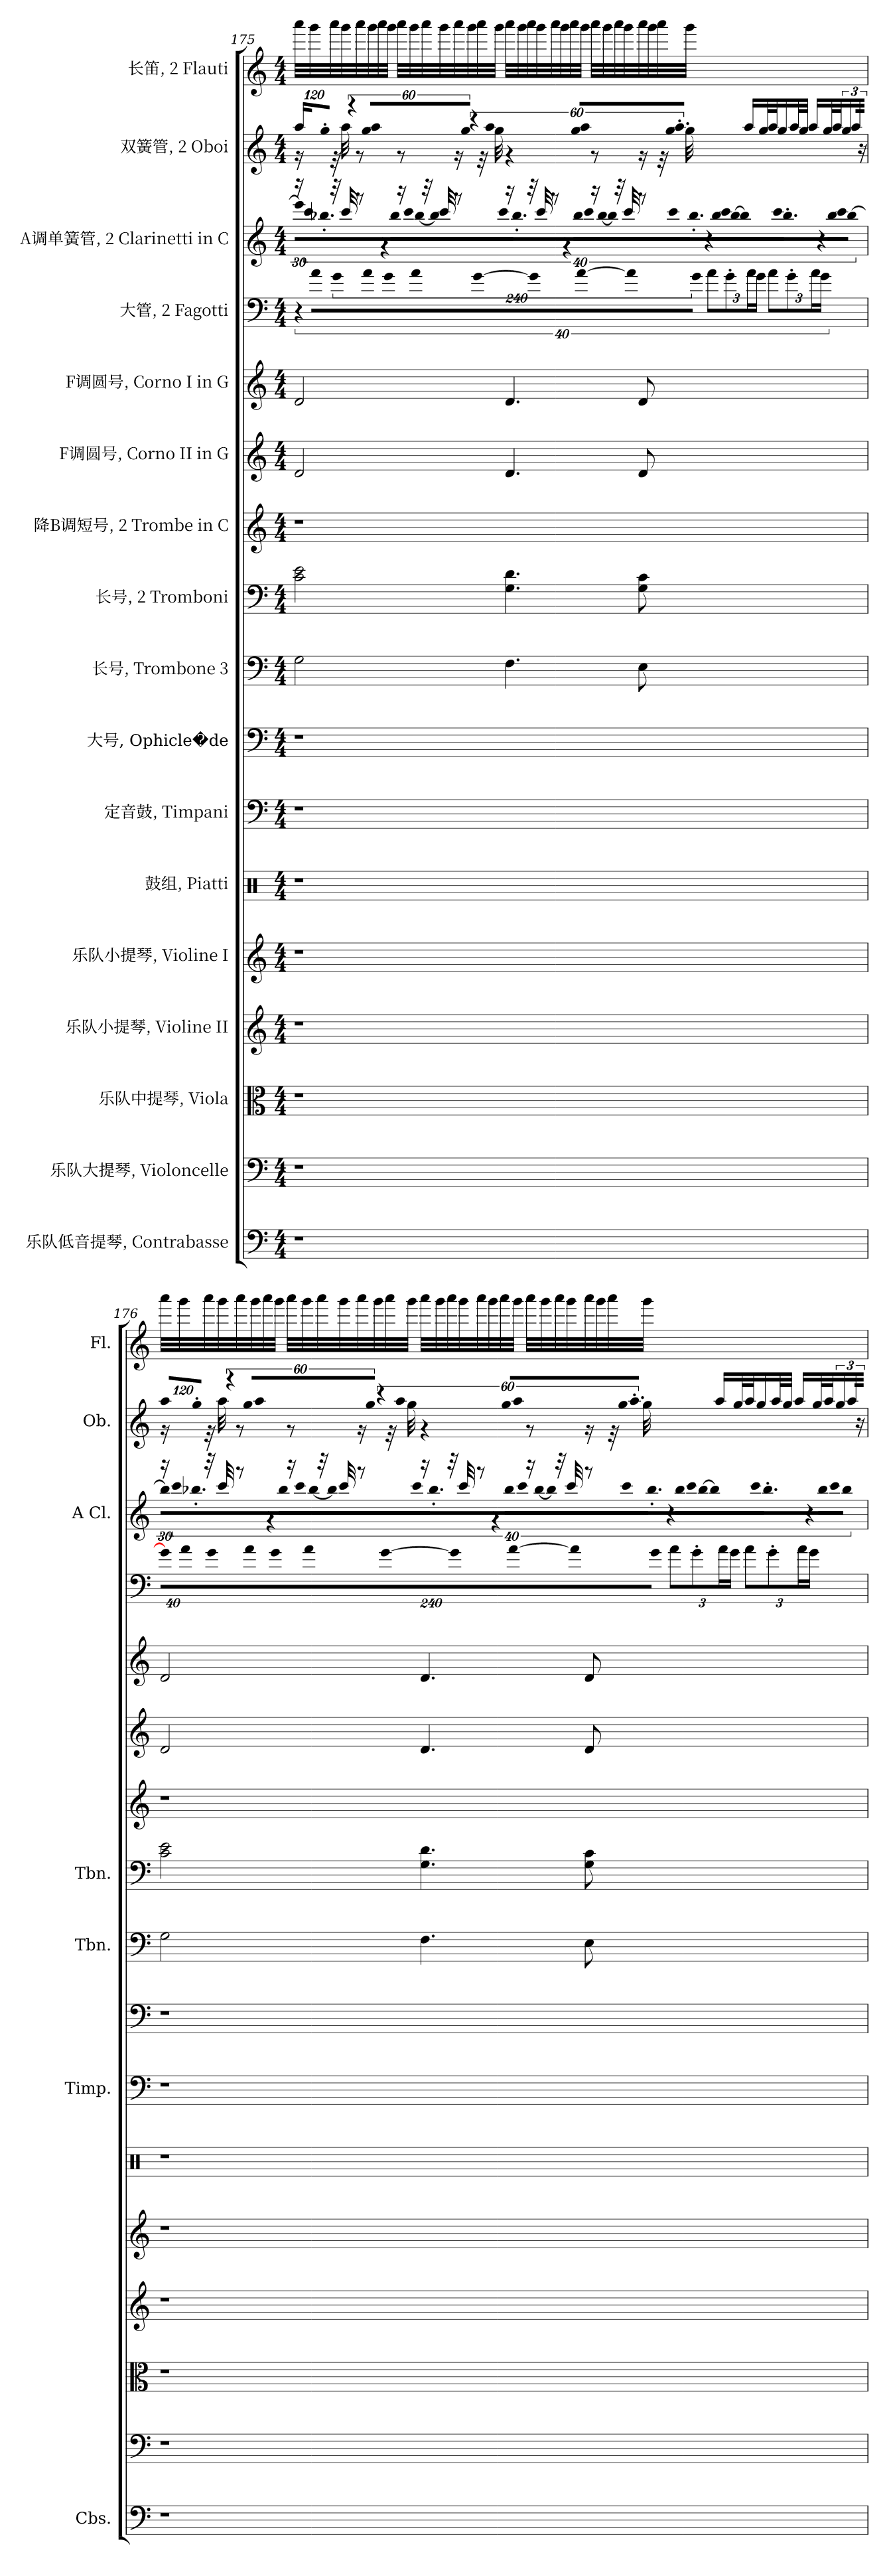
**kern	**kern	**kern	**kern	**kern	**kern	**kern	**kern	**kern	**kern	**kern	**kern	**kern	**kern	**kern	**kern	**kern
*part17	*part16	*part15	*part14	*part13	*part12	*part11	*part10	*part9	*part8	*part7	*part6	*part5	*part4	*part3	*part2	*part1
*staff17	*staff16	*staff15	*staff14	*staff13	*staff12	*staff11	*staff10	*staff9	*staff8	*staff7	*staff6	*staff5	*staff4	*staff3	*staff2	*staff1
*I"乐队低音提琴, Contrabasse	*I"乐队大提琴, Violoncelle	*I"乐队中提琴, Viola	*I"乐队小提琴, Violine II	*I"乐队小提琴, Violine I	*I"鼓组, Piatti	*I"定音鼓, Timpani	*I"大号, Ophicle�de	*I"长号, Trombone 3	*I"长号, 2 Tromboni	*I"降B调短号, 2 Trombe in C	*I"F调圆号, Corno II in G	*I"F调圆号, Corno I in G	*I"大管, 2 Fagotti	*I"A调单簧管, 2 Clarinetti in C	*I"双簧管, 2 Oboi	*I"长笛, 2 Flauti
*I'Cbs.	*	*	*	*	*	*I'Timp.	*	*I'Tbn.	*I'Tbn.	*	*	*	*	*I'A Cl.	*I'Ob.	*I'Fl.
!!LO:PB:g=z
*clefF4	*clefF4	*clefC3	*clefG2	*clefG2	*clefX	*clefF4	*clefF4	*clefF4	*clefF4	*clefG2	*clefG2	*clefG2	*clefF4	*clefG2	*clefG2	*clefG2
*ITrd7c12	*	*	*	*	*	*	*	*	*	*ITrd1c2	*ITrd4c7	*ITrd4c7	*	*ITrd2c3	*	*
*k[]	*k[]	*k[]	*k[]	*k[]	*k[]	*k[]	*k[]	*k[]	*k[]	*k[b-e-]	*k[b-]	*k[b-]	*k[]	*k[f#c#g#]	*k[]	*k[]
*M4/4	*M4/4	*M4/4	*M4/4	*M4/4	*M4/4	*M4/4	*M4/4	*M4/4	*M4/4	*M4/4	*M4/4	*M4/4	*M4/4	*M4/4	*M4/4	*M4/4
*MM173	*MM173	*MM173	*MM173	*MM173	*MM173	*MM173	*MM173	*MM173	*MM173	*MM173	*MM173	*MM173	*MM173	*MM173	*MM173	*MM173
=175	=175	=175	=175	=175	=175	=175	=175	=175	=175	=175	=175	=175	=175	=175	=175	=175
*	*	*	*	*	*	*	*	*	*	*	*	*	*	*^	*	*
!	!	!	!	!	!	!	!	!	!	!	!	!	!LO:N:vis=32	!	!LO:N:vis=256%9	!LO:N:vis=16	!
*	*	*	*	*	*	*	*	*	*	*	*	*	*	*	*	*^	*
1r	1r	1r	1r	1r	1r	1r	1r	2G\	2c\ 2e\	1r	2G/	2G/	640%23r	16r	960%17ccc\KLLL]	1920%107aa/LL	16r	32aaa\LLL
!	!	!	!	!	!	!	!	!	!	!	!	!	!	!	!LO:N:vis=32	!	!	!
.	.	.	.	.	.	.	.	.	.	.	.	.	.	.	640%23aa\	.	.	.
.	.	.	.	.	.	.	.	.	.	.	.	.	.	.	.	.	.	32ggg\
!	!	!	!	!	!	!	!	!	!	!	!	!	!LO:N:vis=32	!	!	!	!	!
.	.	.	.	.	.	.	.	.	.	.	.	.	640%23a\KLL	.	.	.	.	.
!	!	!	!	!	!	!	!	!	!	!	!	!	!	!	!LO:N:vis=32.	!	!	!
.	.	.	.	.	.	.	.	.	.	.	.	.	.	.	1920%103ggn'\JJJ	.	.	.
!	!	!	!	!	!	!	!	!	!	!	!	!	!	!	!	!LO:N:vis=16	!	!
.	.	.	.	.	.	.	.	.	.	.	.	.	.	.	.	1920%107gg'/JJ	.	.
.	.	.	.	.	.	.	.	.	.	.	.	.	.	32r	.	.	32r	32aaa\
!	!	!	!	!	!	!	!	!	!	!	!	!	!LO:N:vis=16	!	!	!	!	!
.	.	.	.	.	.	.	.	.	.	.	.	.	1920%137g\	.	.	.	.	.
.	.	.	.	.	.	.	.	.	.	.	.	.	.	32aa/	.	.	32aa\	32ggg\
!	!	!	!	!	!	!	!	!	!	!	!	!	!	!	!LO:N:vis=32	!	!	!
.	.	.	.	.	.	.	.	.	.	.	.	.	.	.	640%23r	.	.	.
!	!	!	!	!	!	!	!	!	!	!	!	!	!	!	!	!LO:N:vis=32	!	!
.	.	.	.	.	.	.	.	.	.	.	.	.	.	.	.	1920%53r	.	.
.	.	.	.	.	.	.	.	.	.	.	.	.	.	8r	.	.	8r	32aaa\
!	!	!	!	!	!	!	!	!	!	!	!	!	!	!	!	!LO:N:vis=32	!	!
.	.	.	.	.	.	.	.	.	.	.	.	.	.	.	.	1920%53gg/KLL	.	.
!	!	!	!	!	!	!	!	!	!	!	!	!	!LO:N:vis=16	!	!LO:N:vis=32	!	!	!
.	.	.	.	.	.	.	.	.	.	.	.	.	1920%137a\	.	640%23gg\LLL	.	.	.
.	.	.	.	.	.	.	.	.	.	.	.	.	.	.	.	.	.	32ggg\
!	!	!	!	!	!	!	!	!	!	!	!	!	!	!	!	!LO:N:vis=16	!	!
.	.	.	.	.	.	.	.	.	.	.	.	.	.	.	.	1920%107aa/	.	.
!	!	!	!	!	!	!	!	!	!	!	!	!	!	!	!LO:N:vis=32	!	!	!
.	.	.	.	.	.	.	.	.	.	.	.	.	.	.	640%23aa\	.	.	.
.	.	.	.	.	.	.	.	.	.	.	.	.	.	.	.	.	.	32aaa\
!	!	!	!	!	!	!	!	!	!	!	!	!	!LO:N:vis=16	!	!	!	!	!
.	.	.	.	.	.	.	.	.	.	.	.	.	1920%137g\	.	.	.	.	.
!	!	!	!	!	!	!	!	!	!	!	!	!	!	!	!LO:N:vis=32	!	!	!
.	.	.	.	.	.	.	.	.	.	.	.	.	.	.	[640%23gg\	.	.	.
.	.	.	.	.	.	.	.	.	.	.	.	.	.	.	.	.	.	32ggg\JJJ
!	!	!	!	!	!	!	!	!	!	!	!	!	!	!	!	!LO:N:vis=32	!	!
.	.	.	.	.	.	.	.	.	.	.	.	.	.	.	.	1920%53gg/JJk	.	.
!	!	!	!	!	!	!	!	!	!	!	!	!	!	!	!	!LO:N:vis=32	!	!
.	.	.	.	.	.	.	.	.	.	.	.	.	.	16r	.	1920%53r	8r	32aaa\LLL
!	!	!	!	!	!	!	!	!	!	!	!	!	!	!	!LO:N:vis=256%9	!	!	!
.	.	.	.	.	.	.	.	.	.	.	.	.	.	.	960%17gg\K]	.	.	.
!	!	!	!	!	!	!	!	!	!	!	!	!	!	!	!LO:N:vis=32	!	!	!
.	.	.	.	.	.	.	.	.	.	.	.	.	.	.	640%23aa\	.	.	.
!	!	!	!	!	!	!	!	!	!	!	!	!	!	!	!	!LO:N:vis=32	!	!
.	.	.	.	.	.	.	.	.	.	.	.	.	.	.	.	1920%53aa/	.	.
.	.	.	.	.	.	.	.	.	.	.	.	.	.	.	.	.	.	32ggg\
!	!	!	!	!	!	!	!	!	!	!	!	!	!LO:N:vis=32	!	!	!	!	!
.	.	.	.	.	.	.	.	.	.	.	.	.	640%23a\L	.	.	.	.	.
!	!	!	!	!	!	!	!	!	!	!	!	!	!	!	!LO:N:vis=32.	!	!	!
.	.	.	.	.	.	.	.	.	.	.	.	.	.	.	1920%103gg'\JJJ	.	.	.
.	.	.	.	.	.	.	.	.	.	.	.	.	.	.	.	1920ryy	.	.
!	!	!	!	!	!	!	!	!	!	!	!	!	!	!	!	!LO:N:vis=32	!	!
.	.	.	.	.	.	.	.	.	.	.	.	.	.	.	.	1920%53gg/KLL	.	.
.	.	.	.	.	.	.	.	.	.	.	.	.	.	32r	.	.	.	32aaa\
!	!	!	!	!	!	!	!	!	!	!	!	!	!LO:N:vis=32	!	!	!	!	!
.	.	.	.	.	.	.	.	.	.	.	.	.	[640%23g\	.	.	.	.	.
!	!	!	!	!	!	!	!	!	!	!	!	!	!	!	!	!LO:N:vis=16	!	!
.	.	.	.	.	.	.	.	.	.	.	.	.	.	.	.	1920%107aa/	.	.
.	.	.	.	.	.	.	.	.	.	.	.	.	.	32aa/	.	.	.	32ggg\
!	!	!	!	!	!	!	!	!	!	!	!	!	!LO:N:vis=32	!	!	!	!	!
.	.	.	.	.	.	.	.	.	.	.	.	.	640%23g\]	.	.	.	.	.
!	!	!	!	!	!	!	!	!	!	!	!	!	!	!	!LO:N:vis=32	!	!	!
.	.	.	.	.	.	.	.	.	.	.	.	.	.	.	640%23r	.	.	.
.	.	.	.	.	.	.	.	.	.	.	.	.	.	8r	.	.	16r	32aaa\
!	!	!	!	!	!	!	!	!	!	!	!	!	!	!	!	!LO:N:vis=32	!	!
.	.	.	.	.	.	.	.	.	.	.	.	.	.	.	.	1920%53gg/K	.	.
!	!	!	!	!	!	!	!	!	!	!	!	!	!LO:N:vis=32	!	!	!	!	!
.	.	.	.	.	.	.	.	.	.	.	.	.	[640%23a\	.	.	.	.	.
!	!	!	!	!	!	!	!	!	!	!	!	!	!	!	!LO:N:vis=32	!	!	!
.	.	.	.	.	.	.	.	.	.	.	.	.	.	.	640%23gg\LLL	.	.	.
.	.	.	.	.	.	.	.	.	.	.	.	.	.	.	.	.	.	32ggg\
.	.	.	.	.	.	.	.	.	.	.	.	.	.	.	.	18.aa'/JJ	.	.
!	!	!	!	!	!	!	!	!	!	!	!	!	!LO:N:vis=32	!	!	!	!	!
.	.	.	.	.	.	.	.	.	.	.	.	.	640%23a\]	.	.	.	.	.
!	!	!	!	!	!	!	!	!	!	!	!	!	!	!	!LO:N:vis=32	!	!	!
.	.	.	.	.	.	.	.	.	.	.	.	.	.	.	640%23aa\	.	.	.
.	.	.	.	.	.	.	.	.	.	.	.	.	.	.	.	.	32r	32aaa\
!	!	!	!	!	!	!	!	!	!	!	!	!	!LO:N:vis=32	!	!	!	!	!
.	.	.	.	.	.	.	.	.	.	.	.	.	640%23g\JJJ	.	.	.	.	.
!	!	!	!	!	!	!	!	!	!	!	!	!	!	!	!LO:N:vis=32	!	!	!
.	.	.	.	.	.	.	.	.	.	.	.	.	.	.	[640%23gg\	.	.	.
.	.	.	.	.	.	.	.	.	.	.	.	.	.	.	.	.	32gg\	32ggg\JJJ
.	.	.	.	.	.	.	.	4.F\	4.G\ 4.d\	.	4.G/	4.G/	.	16r	.	16aa/LL	4r	32aaa\LLL
*	*	*	*	*	*	*	*	*	*	*	*	*	*Xbrackettup	*	*	*	*	*
.	.	.	.	.	.	.	.	.	.	.	.	.	12a\L	.	.	.	.	.
!	!	!	!	!	!	!	!	!	!	!	!	!	!	!	!LO:N:vis=256%9	!	!	!
.	.	.	.	.	.	.	.	.	.	.	.	.	.	.	960%17gg\K]	.	.	.
!	!	!	!	!	!	!	!	!	!	!	!	!	!	!	!LO:N:vis=32	!	!	!
.	.	.	.	.	.	.	.	.	.	.	.	.	.	.	640%23aa\	.	.	.
.	.	.	.	.	.	.	.	.	.	.	.	.	.	.	.	.	.	32ggg\
!	!	!	!	!	!	!	!	!	!	!	!	!	!	!	!LO:N:vis=32.	!	!	!
.	.	.	.	.	.	.	.	.	.	.	.	.	.	.	1920%103gg'\JJJ	.	.	.
.	.	.	.	.	.	.	.	.	.	.	.	.	.	32r	.	32gg/L	.	32aaa\
.	.	.	.	.	.	.	.	.	.	.	.	.	12g'\	.	.	.	.	.
.	.	.	.	.	.	.	.	.	.	.	.	.	.	32aa/	.	32aa/J	.	32ggg\
!	!	!	!	!	!	!	!	!	!	!	!	!	!	!	!LO:N:vis=32	!	!	!
.	.	.	.	.	.	.	.	.	.	.	.	.	.	.	640%23r	.	.	.
.	.	.	.	.	.	.	.	.	.	.	.	.	.	8r	.	16gg/	.	32aaa\
!	!	!	!	!	!	!	!	!	!	!	!	!	!	!	!LO:N:vis=32	!	!	!
.	.	.	.	.	.	.	.	.	.	.	.	.	.	.	640%23gg\LLL	.	.	.
.	.	.	.	.	.	.	.	.	.	.	.	.	.	.	.	.	.	32ggg\
.	.	.	.	.	.	.	.	.	.	.	.	.	24a\L	.	.	.	.	.
!	!	!	!	!	!	!	!	!	!	!	!	!	!	!	!LO:N:vis=32	!	!	!
.	.	.	.	.	.	.	.	.	.	.	.	.	.	.	640%23aa\	.	.	.
.	.	.	.	.	.	.	.	.	.	.	.	.	.	.	.	32aa/L	.	32aaa\
.	.	.	.	.	.	.	.	.	.	.	.	.	24g\JJ	.	.	.	.	.
!	!	!	!	!	!	!	!	!	!	!	!	!	!	!	!LO:N:vis=32	!	!	!
.	.	.	.	.	.	.	.	.	.	.	.	.	.	.	[640%23gg\	.	.	.
.	.	.	.	.	.	.	.	.	.	.	.	.	.	.	.	32gg/JJJ	.	32ggg\JJJ
.	.	.	.	.	.	.	.	.	.	.	.	.	.	16r	.	16aa/LL	8r	32aaa\LLL
.	.	.	.	.	.	.	.	.	.	.	.	.	12a\L	.	.	.	.	.
!	!	!	!	!	!	!	!	!	!	!	!	!	!	!	!LO:N:vis=256%9	!	!	!
.	.	.	.	.	.	.	.	.	.	.	.	.	.	.	960%17gg\K]	.	.	.
!	!	!	!	!	!	!	!	!	!	!	!	!	!	!	!LO:N:vis=32	!	!	!
.	.	.	.	.	.	.	.	.	.	.	.	.	.	.	640%23aa\	.	.	.
.	.	.	.	.	.	.	.	.	.	.	.	.	.	.	.	.	.	32ggg\
!	!	!	!	!	!	!	!	!	!	!	!	!	!	!	!LO:N:vis=32.	!	!	!
.	.	.	.	.	.	.	.	.	.	.	.	.	.	.	1920%103gg'\JJJ	.	.	.
.	.	.	.	.	.	.	.	.	.	.	.	.	.	32r	.	32gg/L	.	32aaa\
.	.	.	.	.	.	.	.	.	.	.	.	.	12g'\	.	.	.	.	.
.	.	.	.	.	.	.	.	.	.	.	.	.	.	32aa/	.	32aa/J	.	32ggg\
!	!	!	!	!	!	!	!	!	!	!	!	!	!	!	!LO:N:vis=32	!	!	!
.	.	.	.	.	.	.	.	.	.	.	.	.	.	.	640%23r	.	.	.
.	.	.	.	.	.	.	.	8E\	8G\ 8c\	.	8G/	8G/	.	8r	.	24gg/	16r	32aaa\
!	!	!	!	!	!	!	!	!	!	!	!	!	!	!	!LO:N:vis=32	!	!	!
.	.	.	.	.	.	.	.	.	.	.	.	.	.	.	640%23gg\LLL	.	.	.
.	.	.	.	.	.	.	.	.	.	.	.	.	.	.	.	.	.	32ggg\
.	.	.	.	.	.	.	.	.	.	.	.	.	.	.	.	24aa/JJ	.	.
.	.	.	.	.	.	.	.	.	.	.	.	.	24a\L	.	.	.	.	.
!	!	!	!	!	!	!	!	!	!	!	!	!	!	!	!LO:N:vis=32	!	!	!
.	.	.	.	.	.	.	.	.	.	.	.	.	.	.	640%23aa\	.	.	.
.	.	.	.	.	.	.	.	.	.	.	.	.	.	.	.	.	32r	32aaa\
.	.	.	.	.	.	.	.	.	.	.	.	.	.	.	.	24r	.	.
.	.	.	.	.	.	.	.	.	.	.	.	.	[24g\JJ	.	.	.	.	.
!	!	!	!	!	!	!	!	!	!	!	!	!	!	!	!LO:N:vis=32	!	!	!
.	.	.	.	.	.	.	.	.	.	.	.	.	.	.	[640%23gg\JJJ	.	.	.
.	.	.	.	.	.	.	.	.	.	.	.	.	.	.	.	.	32gg\	32ggg\JJJ
240ryy	240ryy	240ryy	240ryy	240ryy	240ryy	240ryy	240ryy	240ryy	240ryy	240ryy	240ryy	240ryy	.	240ryy	.	240ryy	240ryy	240ryy
.	.	.	.	.	.	.	.	.	.	.	.	.	384ryy	.	.	.	.	.
!!LO:PB:g=z
=176	=176	=176	=176	=176	=176	=176	=176	=176	=176	=176	=176	=176	=176	=176	=176	=176	=176	=176
!	!	!	!	!	!	!	!	!	!	!	!	!	!LO:N:vis=32	!	!LO:N:vis=256%9	!LO:N:vis=16	!	!
1r	1r	1r	1r	1r	1r	1r	1r	2G\	2c\ 2e\	1r	2G/	2G/	640%23g\LLL]	16r	960%17gg\KLLL]	1920%107aa/LL	16r	32aaa\LLL
!	!	!	!	!	!	!	!	!	!	!	!	!	!	!	!LO:N:vis=32	!	!	!
.	.	.	.	.	.	.	.	.	.	.	.	.	.	.	640%23aa\	.	.	.
.	.	.	.	.	.	.	.	.	.	.	.	.	.	.	.	.	.	32ggg\
!	!	!	!	!	!	!	!	!	!	!	!	!	!LO:N:vis=32	!	!	!	!	!
.	.	.	.	.	.	.	.	.	.	.	.	.	640%23a\J	.	.	.	.	.
!	!	!	!	!	!	!	!	!	!	!	!	!	!	!	!LO:N:vis=32.	!	!	!
.	.	.	.	.	.	.	.	.	.	.	.	.	.	.	1920%103ggn'\JJJ	.	.	.
!	!	!	!	!	!	!	!	!	!	!	!	!	!	!	!	!LO:N:vis=16	!	!
.	.	.	.	.	.	.	.	.	.	.	.	.	.	.	.	1920%107gg'/JJ	.	.
.	.	.	.	.	.	.	.	.	.	.	.	.	.	32r	.	.	32r	32aaa\
!	!	!	!	!	!	!	!	!	!	!	!	!	!LO:N:vis=16	!	!	!	!	!
.	.	.	.	.	.	.	.	.	.	.	.	.	1920%137g\	.	.	.	.	.
.	.	.	.	.	.	.	.	.	.	.	.	.	.	32aa/	.	.	32aa\	32ggg\
!	!	!	!	!	!	!	!	!	!	!	!	!	!	!	!LO:N:vis=32	!	!	!
.	.	.	.	.	.	.	.	.	.	.	.	.	.	.	640%23r	.	.	.
!	!	!	!	!	!	!	!	!	!	!	!	!	!	!	!	!LO:N:vis=32	!	!
.	.	.	.	.	.	.	.	.	.	.	.	.	.	.	.	1920%53r	.	.
.	.	.	.	.	.	.	.	.	.	.	.	.	.	8r	.	.	8r	32aaa\
!	!	!	!	!	!	!	!	!	!	!	!	!	!	!	!	!LO:N:vis=32	!	!
.	.	.	.	.	.	.	.	.	.	.	.	.	.	.	.	1920%53gg/KLL	.	.
!	!	!	!	!	!	!	!	!	!	!	!	!	!LO:N:vis=16	!	!LO:N:vis=32	!	!	!
.	.	.	.	.	.	.	.	.	.	.	.	.	1920%137a\	.	640%23gg\LLL	.	.	.
.	.	.	.	.	.	.	.	.	.	.	.	.	.	.	.	.	.	32ggg\
!	!	!	!	!	!	!	!	!	!	!	!	!	!	!	!	!LO:N:vis=16	!	!
.	.	.	.	.	.	.	.	.	.	.	.	.	.	.	.	1920%107aa/	.	.
!	!	!	!	!	!	!	!	!	!	!	!	!	!	!	!LO:N:vis=32	!	!	!
.	.	.	.	.	.	.	.	.	.	.	.	.	.	.	640%23aa\	.	.	.
.	.	.	.	.	.	.	.	.	.	.	.	.	.	.	.	.	.	32aaa\
!	!	!	!	!	!	!	!	!	!	!	!	!	!LO:N:vis=16	!	!	!	!	!
.	.	.	.	.	.	.	.	.	.	.	.	.	1920%137g\	.	.	.	.	.
!	!	!	!	!	!	!	!	!	!	!	!	!	!	!	!LO:N:vis=32	!	!	!
.	.	.	.	.	.	.	.	.	.	.	.	.	.	.	[640%23gg\	.	.	.
.	.	.	.	.	.	.	.	.	.	.	.	.	.	.	.	.	.	32ggg\JJJ
!	!	!	!	!	!	!	!	!	!	!	!	!	!	!	!	!LO:N:vis=32	!	!
.	.	.	.	.	.	.	.	.	.	.	.	.	.	.	.	1920%53gg/JJk	.	.
!	!	!	!	!	!	!	!	!	!	!	!	!	!	!	!	!LO:N:vis=32	!	!
.	.	.	.	.	.	.	.	.	.	.	.	.	.	16r	.	1920%53r	8r	32aaa\LLL
!	!	!	!	!	!	!	!	!	!	!	!	!	!	!	!LO:N:vis=256%9	!	!	!
.	.	.	.	.	.	.	.	.	.	.	.	.	.	.	960%17gg\K]	.	.	.
!	!	!	!	!	!	!	!	!	!	!	!	!	!	!	!LO:N:vis=32	!	!	!
.	.	.	.	.	.	.	.	.	.	.	.	.	.	.	640%23aa\	.	.	.
!	!	!	!	!	!	!	!	!	!	!	!	!	!	!	!	!LO:N:vis=32	!	!
.	.	.	.	.	.	.	.	.	.	.	.	.	.	.	.	1920%53aa/	.	.
.	.	.	.	.	.	.	.	.	.	.	.	.	.	.	.	.	.	32ggg\
!	!	!	!	!	!	!	!	!	!	!	!	!	!LO:N:vis=32	!	!	!	!	!
.	.	.	.	.	.	.	.	.	.	.	.	.	640%23a\L	.	.	.	.	.
!	!	!	!	!	!	!	!	!	!	!	!	!	!	!	!LO:N:vis=32.	!	!	!
.	.	.	.	.	.	.	.	.	.	.	.	.	.	.	1920%103gg'\JJJ	.	.	.
.	.	.	.	.	.	.	.	.	.	.	.	.	.	.	.	1920ryy	.	.
!	!	!	!	!	!	!	!	!	!	!	!	!	!	!	!	!LO:N:vis=32	!	!
.	.	.	.	.	.	.	.	.	.	.	.	.	.	.	.	1920%53gg/KLL	.	.
.	.	.	.	.	.	.	.	.	.	.	.	.	.	32r	.	.	.	32aaa\
!	!	!	!	!	!	!	!	!	!	!	!	!	!LO:N:vis=32	!	!	!	!	!
.	.	.	.	.	.	.	.	.	.	.	.	.	[640%23g\	.	.	.	.	.
!	!	!	!	!	!	!	!	!	!	!	!	!	!	!	!	!LO:N:vis=16	!	!
.	.	.	.	.	.	.	.	.	.	.	.	.	.	.	.	1920%107aa/	.	.
.	.	.	.	.	.	.	.	.	.	.	.	.	.	32aa/	.	.	.	32ggg\
!	!	!	!	!	!	!	!	!	!	!	!	!	!LO:N:vis=32	!	!	!	!	!
.	.	.	.	.	.	.	.	.	.	.	.	.	640%23g\]	.	.	.	.	.
!	!	!	!	!	!	!	!	!	!	!	!	!	!	!	!LO:N:vis=32	!	!	!
.	.	.	.	.	.	.	.	.	.	.	.	.	.	.	640%23r	.	.	.
.	.	.	.	.	.	.	.	.	.	.	.	.	.	8r	.	.	16r	32aaa\
!	!	!	!	!	!	!	!	!	!	!	!	!	!	!	!	!LO:N:vis=32	!	!
.	.	.	.	.	.	.	.	.	.	.	.	.	.	.	.	1920%53gg/K	.	.
!	!	!	!	!	!	!	!	!	!	!	!	!	!LO:N:vis=32	!	!	!	!	!
.	.	.	.	.	.	.	.	.	.	.	.	.	[640%23a\	.	.	.	.	.
!	!	!	!	!	!	!	!	!	!	!	!	!	!	!	!LO:N:vis=32	!	!	!
.	.	.	.	.	.	.	.	.	.	.	.	.	.	.	640%23gg\LLL	.	.	.
.	.	.	.	.	.	.	.	.	.	.	.	.	.	.	.	.	.	32ggg\
.	.	.	.	.	.	.	.	.	.	.	.	.	.	.	.	18.aa'/JJ	.	.
!	!	!	!	!	!	!	!	!	!	!	!	!	!LO:N:vis=32	!	!	!	!	!
.	.	.	.	.	.	.	.	.	.	.	.	.	640%23a\]	.	.	.	.	.
!	!	!	!	!	!	!	!	!	!	!	!	!	!	!	!LO:N:vis=32	!	!	!
.	.	.	.	.	.	.	.	.	.	.	.	.	.	.	640%23aa\	.	.	.
.	.	.	.	.	.	.	.	.	.	.	.	.	.	.	.	.	32r	32aaa\
!	!	!	!	!	!	!	!	!	!	!	!	!	!LO:N:vis=32	!	!	!	!	!
.	.	.	.	.	.	.	.	.	.	.	.	.	640%23g\JJJ	.	.	.	.	.
!	!	!	!	!	!	!	!	!	!	!	!	!	!	!	!LO:N:vis=32	!	!	!
.	.	.	.	.	.	.	.	.	.	.	.	.	.	.	[640%23gg\	.	.	.
.	.	.	.	.	.	.	.	.	.	.	.	.	.	.	.	.	32gg\	32ggg\JJJ
.	.	.	.	.	.	.	.	4.F\	4.G\ 4.d\	.	4.G/	4.G/	.	16r	.	16aa/LL	4r	32aaa\LLL
.	.	.	.	.	.	.	.	.	.	.	.	.	12a\L	.	.	.	.	.
!	!	!	!	!	!	!	!	!	!	!	!	!	!	!	!LO:N:vis=256%9	!	!	!
.	.	.	.	.	.	.	.	.	.	.	.	.	.	.	960%17gg\K]	.	.	.
!	!	!	!	!	!	!	!	!	!	!	!	!	!	!	!LO:N:vis=32	!	!	!
.	.	.	.	.	.	.	.	.	.	.	.	.	.	.	640%23aa\	.	.	.
.	.	.	.	.	.	.	.	.	.	.	.	.	.	.	.	.	.	32ggg\
!	!	!	!	!	!	!	!	!	!	!	!	!	!	!	!LO:N:vis=32.	!	!	!
.	.	.	.	.	.	.	.	.	.	.	.	.	.	.	1920%103gg'\JJJ	.	.	.
.	.	.	.	.	.	.	.	.	.	.	.	.	.	32r	.	32gg/L	.	32aaa\
.	.	.	.	.	.	.	.	.	.	.	.	.	12g'\	.	.	.	.	.
.	.	.	.	.	.	.	.	.	.	.	.	.	.	32aa/	.	32aa/J	.	32ggg\
!	!	!	!	!	!	!	!	!	!	!	!	!	!	!	!LO:N:vis=32	!	!	!
.	.	.	.	.	.	.	.	.	.	.	.	.	.	.	640%23r	.	.	.
.	.	.	.	.	.	.	.	.	.	.	.	.	.	8r	.	16gg/	.	32aaa\
!	!	!	!	!	!	!	!	!	!	!	!	!	!	!	!LO:N:vis=32	!	!	!
.	.	.	.	.	.	.	.	.	.	.	.	.	.	.	640%23gg\LLL	.	.	.
.	.	.	.	.	.	.	.	.	.	.	.	.	.	.	.	.	.	32ggg\
.	.	.	.	.	.	.	.	.	.	.	.	.	24a\L	.	.	.	.	.
!	!	!	!	!	!	!	!	!	!	!	!	!	!	!	!LO:N:vis=32	!	!	!
.	.	.	.	.	.	.	.	.	.	.	.	.	.	.	640%23aa\	.	.	.
.	.	.	.	.	.	.	.	.	.	.	.	.	.	.	.	32aa/L	.	32aaa\
.	.	.	.	.	.	.	.	.	.	.	.	.	24g\JJ	.	.	.	.	.
!	!	!	!	!	!	!	!	!	!	!	!	!	!	!	!LO:N:vis=32	!	!	!
.	.	.	.	.	.	.	.	.	.	.	.	.	.	.	[640%23gg\	.	.	.
.	.	.	.	.	.	.	.	.	.	.	.	.	.	.	.	32gg/JJJ	.	32ggg\JJJ
.	.	.	.	.	.	.	.	.	.	.	.	.	.	16r	.	16aa/LL	8r	32aaa\LLL
.	.	.	.	.	.	.	.	.	.	.	.	.	12a\L	.	.	.	.	.
!	!	!	!	!	!	!	!	!	!	!	!	!	!	!	!LO:N:vis=256%9	!	!	!
.	.	.	.	.	.	.	.	.	.	.	.	.	.	.	960%17gg\K]	.	.	.
!	!	!	!	!	!	!	!	!	!	!	!	!	!	!	!LO:N:vis=32	!	!	!
.	.	.	.	.	.	.	.	.	.	.	.	.	.	.	640%23aa\	.	.	.
.	.	.	.	.	.	.	.	.	.	.	.	.	.	.	.	.	.	32ggg\
!	!	!	!	!	!	!	!	!	!	!	!	!	!	!	!LO:N:vis=32.	!	!	!
.	.	.	.	.	.	.	.	.	.	.	.	.	.	.	1920%103gg'\JJJ	.	.	.
.	.	.	.	.	.	.	.	.	.	.	.	.	.	32r	.	32gg/L	.	32aaa\
.	.	.	.	.	.	.	.	.	.	.	.	.	12g'\	.	.	.	.	.
.	.	.	.	.	.	.	.	.	.	.	.	.	.	32aa/	.	32aa/J	.	32ggg\
!	!	!	!	!	!	!	!	!	!	!	!	!	!	!	!LO:N:vis=32	!	!	!
.	.	.	.	.	.	.	.	.	.	.	.	.	.	.	640%23r	.	.	.
*	*	*	*	*	*	*	*	*	*	*	*	*	*	*	*	*	*	*MM158
.	.	.	.	.	.	.	.	8E\	8G\ 8c\	.	8G/	8G/	.	8r	.	24gg/	16r	32aaa\
!	!	!	!	!	!	!	!	!	!	!	!	!	!	!	!LO:N:vis=32	!	!	!
.	.	.	.	.	.	.	.	.	.	.	.	.	.	.	640%23gg\LLL	.	.	.
.	.	.	.	.	.	.	.	.	.	.	.	.	.	.	.	.	.	32ggg\
.	.	.	.	.	.	.	.	.	.	.	.	.	.	.	.	24aa/JJ	.	.
.	.	.	.	.	.	.	.	.	.	.	.	.	24a\L	.	.	.	.	.
!	!	!	!	!	!	!	!	!	!	!	!	!	!	!	!LO:N:vis=32	!	!	!
.	.	.	.	.	.	.	.	.	.	.	.	.	.	.	640%23aa\	.	.	.
.	.	.	.	.	.	.	.	.	.	.	.	.	.	.	.	.	32r	32aaa\
.	.	.	.	.	.	.	.	.	.	.	.	.	.	.	.	24r	.	.
.	.	.	.	.	.	.	.	.	.	.	.	.	[24g\JJ	.	.	.	.	.
!	!	!	!	!	!	!	!	!	!	!	!	!	!	!	!LO:N:vis=32	!	!	!
.	.	.	.	.	.	.	.	.	.	.	.	.	.	.	[640%23gg\JJJ	.	.	.
.	.	.	.	.	.	.	.	.	.	.	.	.	.	.	.	.	32gg\	32ggg\JJJ
240ryy	240ryy	240ryy	240ryy	240ryy	240ryy	240ryy	240ryy	240ryy	240ryy	240ryy	240ryy	240ryy	.	240ryy	.	240ryy	240ryy	240ryy
.	.	.	.	.	.	.	.	.	.	.	.	.	384ryy	.	.	.	.	.
*	*	*	*	*	*	*	*	*	*	*	*	*	*	*v	*v	*	*	*
*	*	*	*	*	*	*	*	*	*	*	*	*	*	*	*v	*v	*
=	=	=	=	=	=	=	=	=	=	=	=	=	=	=	=	=
*-	*-	*-	*-	*-	*-	*-	*-	*-	*-	*-	*-	*-	*-	*-	*-	*-
